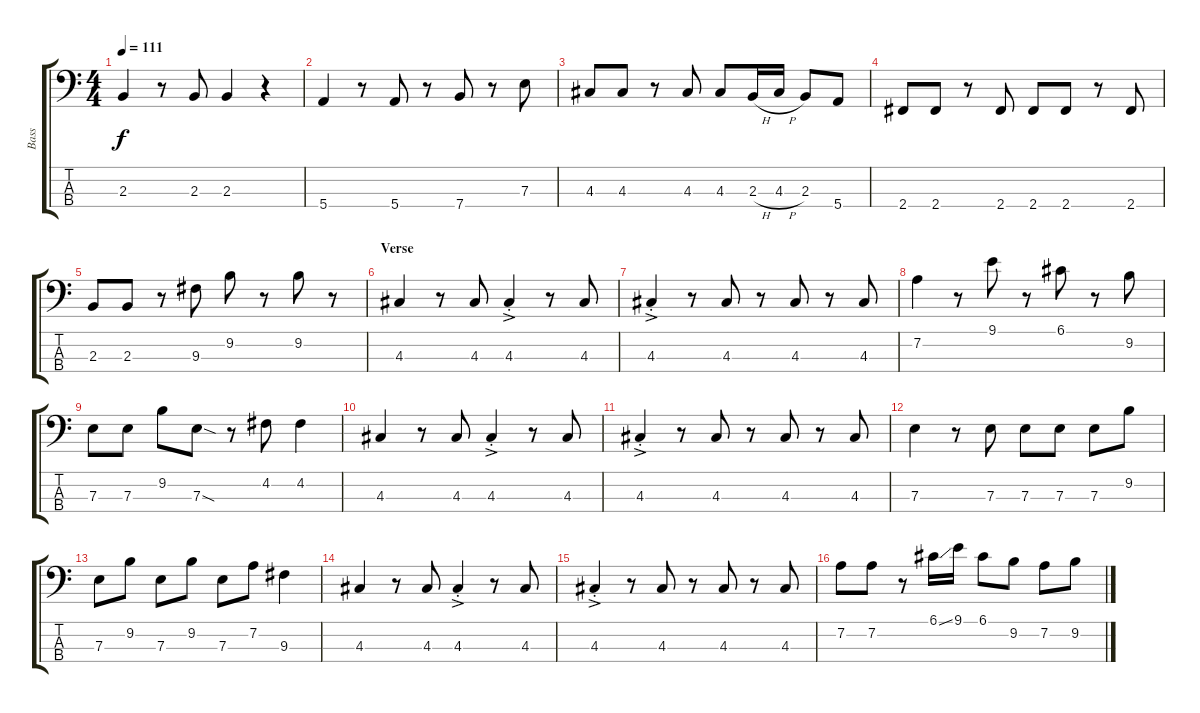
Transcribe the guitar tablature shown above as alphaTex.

\track ("Bass" "Bass") {instrument electricbassfinger}
\staff {score tabs}
\tuning (G2 D2 A1 E1) {hide}
\ts (4 4)
\tempo 111
\clef f4
\ks c
2.3.4{dy f} r.8 2.3.8 2.3.4 r.4 |
5.4.4 r.8 5.4.8 r.8 7.4.8 r.8 7.3.8 |
4.3.8 4.3.8 r.8 4.3.8 4.3.8 2.3{h}.16 4.3{h}.16 2.3.8 5.4.8 |
2.4.8 2.4.8 r.8 2.4.8 2.4.8 2.4.8 r.8 2.4.8 |
2.3.8 2.3.8 r.8 9.3.8 9.2.8 r.8 9.2.8 r.8 |
\section ("" "Verse")
4.3.4 r.8 4.3.8 4.3{ac st}.4 r.8 4.3.8 |
4.3{ac st}.4 r.8 4.3.8 r.8 4.3.8 r.8 4.3.8 |
7.2.4 r.8 9.1.8 r.8 6.1.8 r.8 9.2.8 |
7.3.8 7.3.8 9.2.8 7.3{sod}.8 r.8 4.2.8 4.2.4 |
4.3.4 r.8 4.3.8 4.3{ac st}.4 r.8 4.3.8 |
4.3{ac st}.4 r.8 4.3.8 r.8 4.3.8 r.8 4.3.8 |
7.3.4 r.8 7.3.8 7.3.8 7.3.8 7.3.8 9.2.8 |
7.3.8 9.2.8 7.3.8 9.2.8 7.3.8 7.2.8 9.3.4 |
4.3.4 r.8 4.3.8 4.3{ac st}.4 r.8 4.3.8 |
4.3{ac st}.4 r.8 4.3.8 r.8 4.3.8 r.8 4.3.8 |
7.2.8 7.2.8 r.8 6.1{ss}.16 9.1.16 6.1.8 9.2.8 7.2.8 9.2.8
